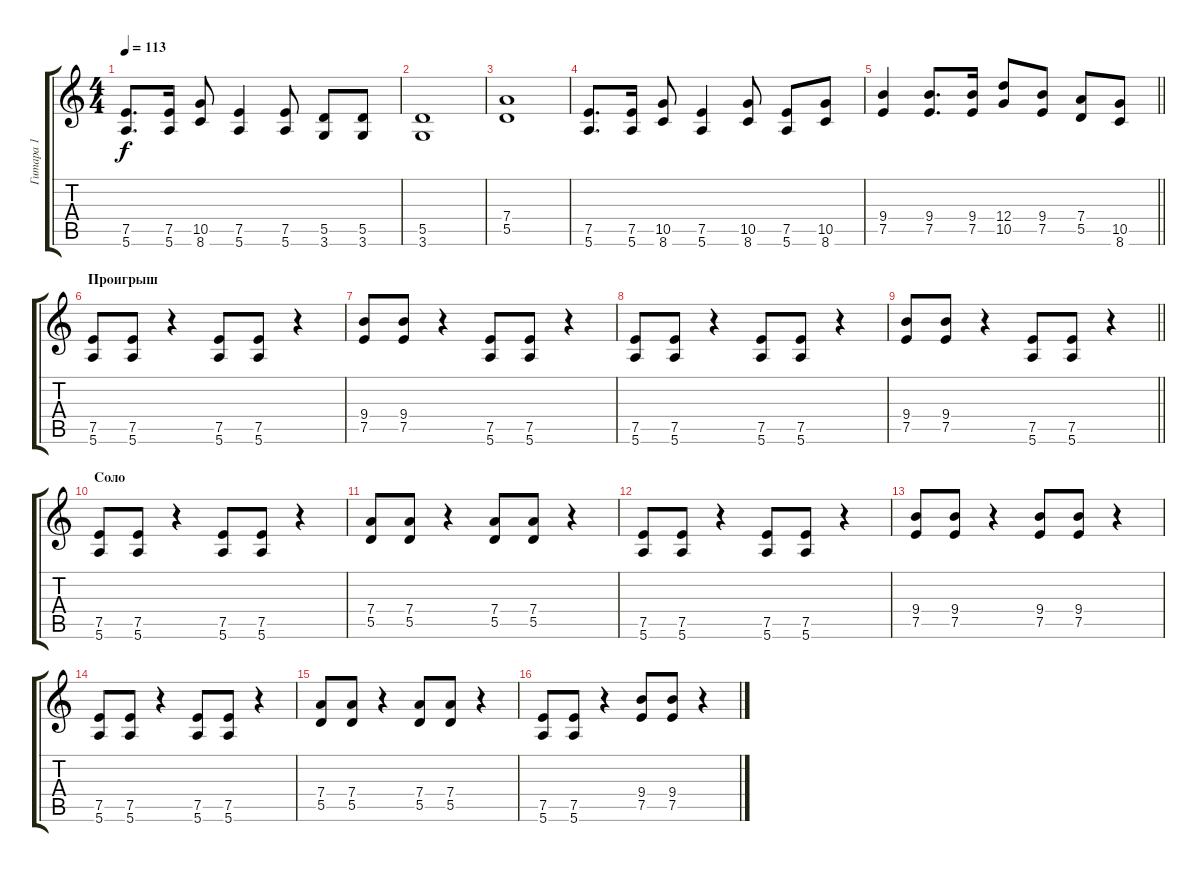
\track ("Гитара 1" "Гитара 1") {instrument distortionguitar}
\staff {score tabs}
\tuning (E4 B3 G3 D3 A2 E2) {hide}
\ts (4 4)
\tempo 113
\clef g2
\ks c
(7.5 5.6).8{d dy f} (7.5 5.6).16 (10.5 8.6).8 (7.5 5.6).4 (7.5 5.6).8 (5.5 3.6).8 (5.5 3.6).8 |
(5.5 3.6).1 |
(7.4 5.5).1 |
(7.5 5.6).8{d} (7.5 5.6).16 (10.5 8.6).8 (7.5 5.6).4 (10.5 8.6).8 (7.5 5.6).8 (10.5 8.6).8 |
\barLineRight lightlight
(9.4 7.5).4 (9.4 7.5).8{d} (9.4 7.5).16 (12.4 10.5).8 (9.4 7.5).8 (7.4 5.5).8 (10.5 8.6).8 |
\section ("" "Проигрыш")
(7.5 5.6).8 (7.5 5.6).8 r.4 (7.5 5.6).8 (7.5 5.6).8 r.4 |
(9.4 7.5).8 (9.4 7.5).8 r.4 (7.5 5.6).8 (7.5 5.6).8 r.4 |
(7.5 5.6).8 (7.5 5.6).8 r.4 (7.5 5.6).8 (7.5 5.6).8 r.4 |
\barLineRight lightlight
(9.4 7.5).8 (9.4 7.5).8 r.4 (7.5 5.6).8 (7.5 5.6).8 r.4 |
\section ("" "Соло")
(7.5 5.6).8 (7.5 5.6).8 r.4 (7.5 5.6).8 (7.5 5.6).8 r.4 |
(7.4 5.5).8 (7.4 5.5).8 r.4 (7.4 5.5).8 (7.4 5.5).8 r.4 |
(7.5 5.6).8 (7.5 5.6).8 r.4 (7.5 5.6).8 (7.5 5.6).8 r.4 |
(9.4 7.5).8 (9.4 7.5).8 r.4 (9.4 7.5).8 (9.4 7.5).8 r.4 |
(7.5 5.6).8 (7.5 5.6).8 r.4 (7.5 5.6).8 (7.5 5.6).8 r.4 |
(7.4 5.5).8 (7.4 5.5).8 r.4 (7.4 5.5).8 (7.4 5.5).8 r.4 |
(7.5 5.6).8 (7.5 5.6).8 r.4 (9.4 7.5).8 (9.4 7.5).8 r.4
